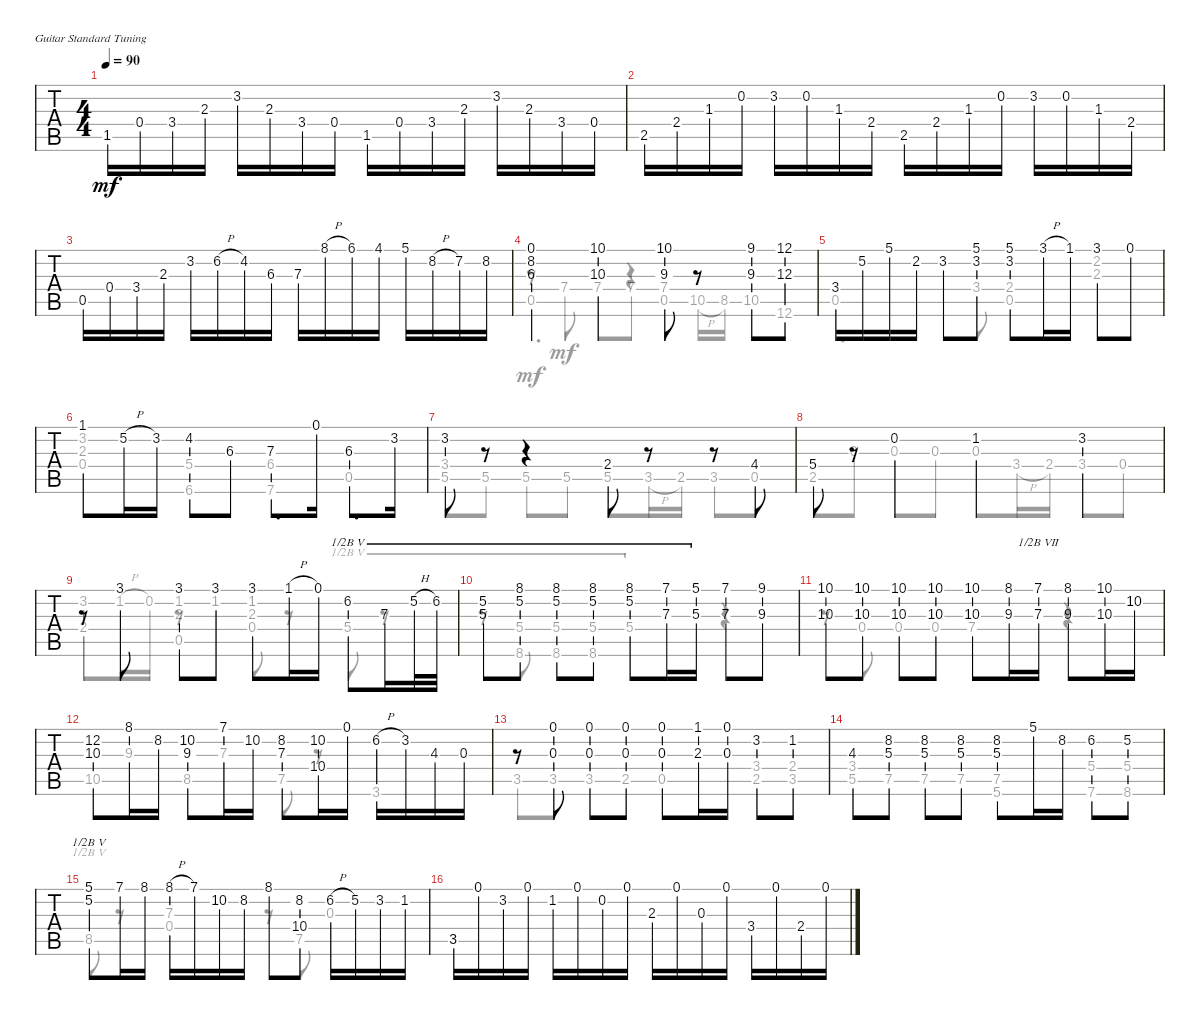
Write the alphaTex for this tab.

\defaultSystemsLayout 4
\bracketExtendMode groupsimilarinstruments
\singleTrackTrackNamePolicy hidden
\firstSystemTrackNameOrientation horizontal
\otherSystemsTrackNameOrientation horizontal
\track ("Classical Guitar" "S-Gt") {instrument acousticguitarsteel}
\staff {tabs}
\tuning (E4 B3 G3 D3 A2 E2)
\voice
\ts (4 4)
\tempo 90
\clef g2
\ks c
1.5.16{dy mf} 0.4.16 3.4.16 2.3.16 3.2.16 2.3.16 3.4.16 0.4.16 1.5.16 0.4.16 3.4.16 2.3.16 3.2.16 2.3.16 3.4.16 0.4.16 |
2.5.16 2.4.16 1.3.16 0.2.16 3.2.16 0.2.16 1.3.16 2.4.16 2.5.16 2.4.16 1.3.16 0.2.16 3.2.16 0.2.16 1.3.16 2.4.16 |
0.5.16 0.4.16 3.4.16 2.3.16 3.2.16 6.2{h}.16 4.2.16 6.3.16 7.3.16 8.1{h}.16 6.1.16 4.1.16 5.1.16 8.2{h}.16 7.2.16 8.2.16 |
(0.1 8.2 6.3).4 (10.1 10.3).4 (9.3 10.1).8 r.8 (9.1 9.3).8 (12.3 12.1).8 |
3.4.16 5.2.16 5.1.16 2.2.16 3.2.8 (5.1 3.2).8 (3.2 5.1).8 3.1{h}.16 1.1.16 3.1.8 0.1.8 |
1.1.8 5.2{h}.16 3.2.16 4.2.8 6.3.8 7.3.8{d} 0.1.16 6.3.8{d} 3.2.16 |
3.2.8 r.8 r.4 2.4{lf 2}.8 r.8 r.8 4.4.8 |
5.4{lf 5}.8 r.8 0.2.4 1.2{lf 2}.4 3.2{lf 5}.4 |
r.8 3.1{lf 5}.8 3.1.8 3.1.8 3.1.8 1.1{h}.16 0.1.16 6.2.8{barre (5 half)} 7.3.16{barre (5 half)} 5.2{h}.32{barre (5 half)} 6.2.32{barre (5 half)} |
(5.2 5.3).8{barre (5 half)} (8.1{lf 5} 5.2).8{barre (5 half)} (8.1 5.2).8{barre (5 half)} (5.2 8.1).8{barre (5 half)} (8.1{lf 5} 5.2).8{barre (5 half)} (7.1{lf 5} 7.3).16{barre (5 half)} (5.3 5.1).16{barre (5 half)} (7.1{lf 5} 7.3{lf 4}).8 (9.3 9.1).8 |
(10.1{lf 5} 10.3{lf 4}).8 (10.3 10.1).8 (10.1 10.3).8 (10.3 10.1).8 (10.1 10.3).8 (9.3{lf 4} 8.1{lf 3}).16 (7.1 7.3).16{barre (7 half)} (9.3{lf 4} 8.1{lf 3}).8 (10.1 10.3).16 10.2.16 |
(12.2 10.3).8 8.1.16 8.2.16 (10.2 9.3).8 7.1.16 10.2.16 (8.2{lf 3} 7.3).8 (10.2{lf 5} 10.4{lf 4}).16 0.1.16 6.2{h}.16 3.2.16 4.3.16 0.3.16 |
r.8 (0.1 0.3).8 (0.3 0.1).8 (0.1 0.3).8 (0.3 0.1).8 (1.1 2.3{lf 3}).16 (0.1 0.3).16 3.2{lf 5}.8 1.2.8 |
4.3.8 (8.2{lf 5} 5.3).8 (5.3 8.2).8 (8.2 5.3).8 (5.3 8.2).8 5.1{lf 2}.16 8.2.16 6.2{lf 3}.8 5.2.8 |
(5.1 5.2).8{barre (5 half)} 7.1{lf 3}.16 8.1{lf 3}.16 8.1{h}.16 7.1.16 10.2.16 8.2.16 8.1{lf 4}.8 (8.2{lf 3} 10.4{lf 5}).8 6.2{h lf 3}.16 5.2.16 3.2.16 1.2.16 |
3.5.16 0.1.16 3.2.16 0.1.16 1.2.16 0.1.16 0.2.16 0.1.16 2.3.16 0.1.16 0.3.16 0.1.16 3.4.16 0.1.16 2.4.16 0.1.16
\voice
\clef g2
\ottava regular
\simile none
\ks c
|
|
|
r.8{beam invert} 7.4.8{beam invert} 7.4.8{beam invert} 7.4.8 (7.4 0.5).4{beam invert} 10.5.8{beam invert} 12.6.8 |
0.5.4{d} 3.4.8 (2.4 0.5).4 (2.2 2.3).4 |
(3.2 2.3 0.4).4 (5.4 6.6).4 (7.6 6.4).4 0.5.4 |
(5.5 3.4).8 5.5.8 5.5.8 5.5.8 5.5{lf 5}.8 3.5{h lf 3}.16 2.5{lf 2}.16 3.5{lf 3}.8 0.5.8 |
2.5{lf 2}.8 0.3.8 0.3.8 0.3.8 0.3.8 3.4{h lf 4}.16 2.4{lf 3}.16 3.4.8 0.4.8 |
2.4{lf 3}.4{beam invert} (0.5 1.2 2.3).4{beam invert} (1.2 2.3 0.4).8{beam invert} r.8{beam invert} 5.4.8{barre (5 half) beam invert} r.8{barre (5 half) beam invert} |
r.8{barre (5 half)} (8.6{lf 4} 5.4).8{barre (5 half)} (5.4 8.6).8{barre (5 half)} (5.4 8.6).8{barre (5 half)} 5.4.4{barre (5 half)} r.4 |
r.8 0.4.8 0.4.8 0.4.8 7.4.4 r.4 |
10.5.8 9.3.8 8.5.8 7.3.8 7.5.8 r.8 3.6.4 |
3.5.8 3.5.8 3.5.8 2.5.8 0.5.4 (2.5{lf 3} 3.4{lf 4}).8 (2.4 3.5).8 |
(3.4 5.5).8 7.5.8 7.5{lf 4}.8 7.5.8 (7.5 5.6).4 (7.6{lf 4} 5.4{lf 2}).8 (5.4 8.6{lf 5}).8 |
8.5{lf 4}.8{barre (5 half)} r.8 (0.4 7.3).4 r.8 7.5{lf 2}.8 0.3.4 |
3.5.4
\voice
\clef g2
\ottava regular
\simile none
\ks c
|
|
|
0.5.4{d} r.4 10.5{h}.16 8.5.16 |
|
|
|
|
3.2{lf 5}.8 1.2{h lf 2}.16 0.2.16 r.8 1.2{lf 2}.4 |
|
|
|
|
|
|
